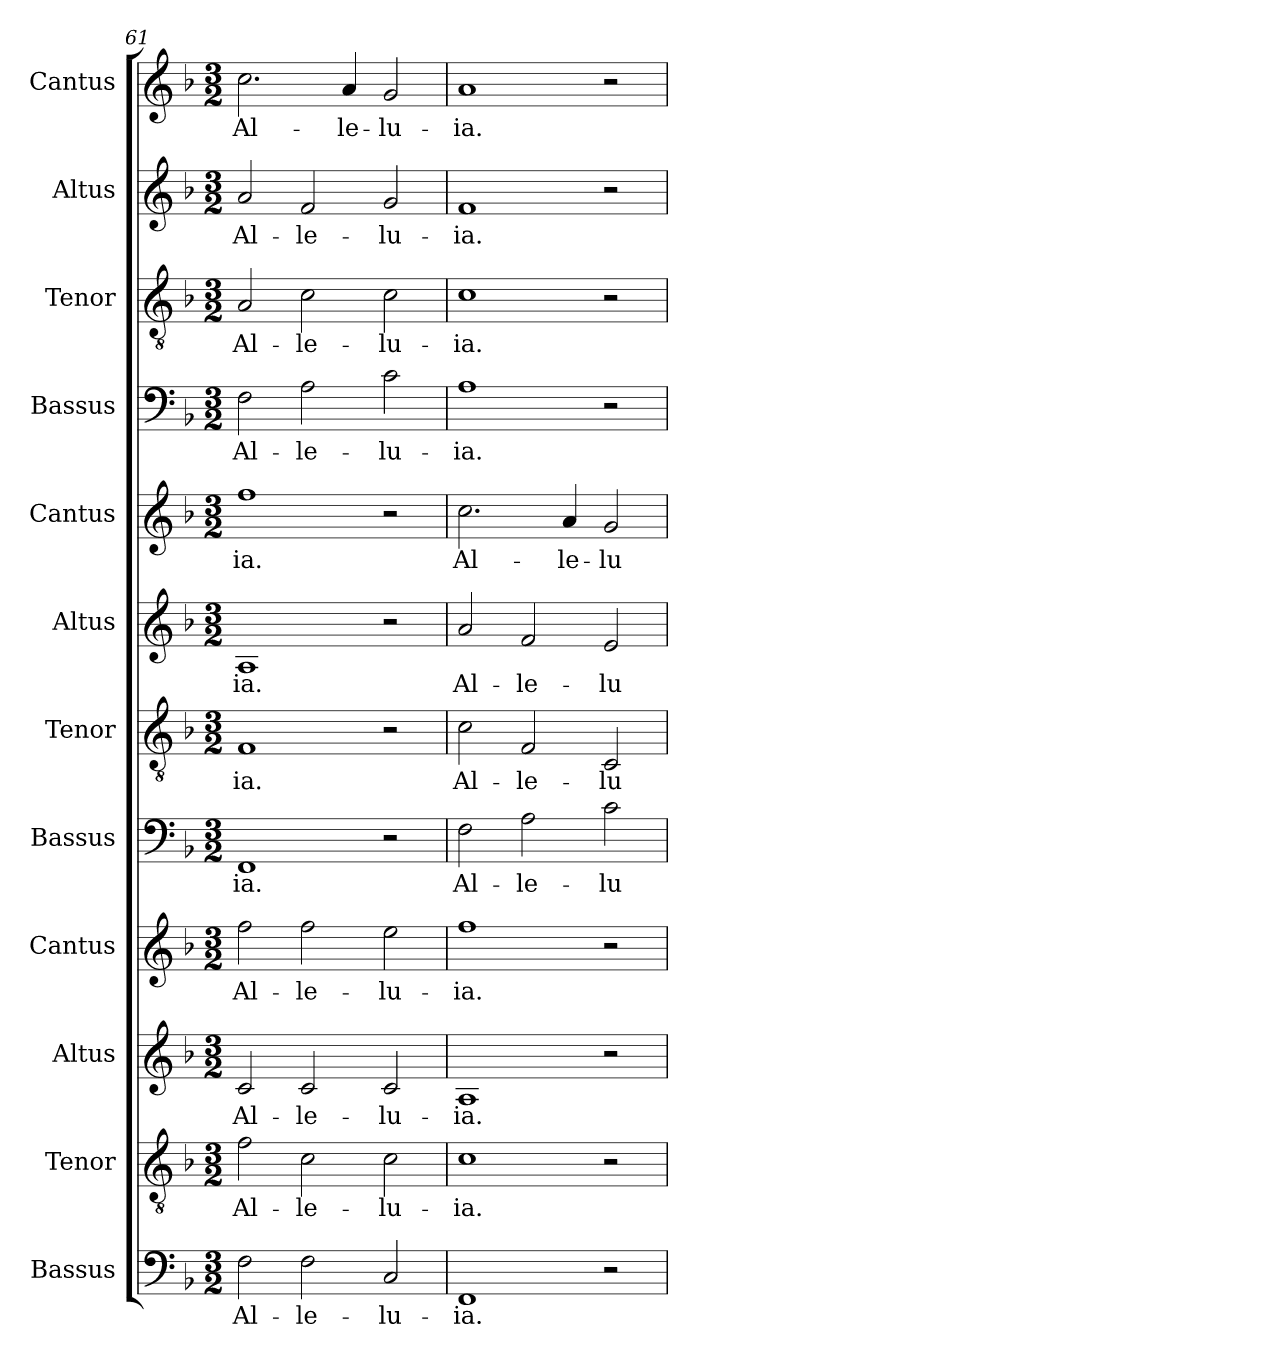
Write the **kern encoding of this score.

**kern	**text	**kern	**text	**kern	**text	**kern	**text	**kern	**text	**kern	**text	**kern	**text	**kern	**text	**kern	**text	**kern	**text	**kern	**text	**kern	**text
*part12	*part12	*part11	*part11	*part10	*part10	*part9	*part9	*part8	*part8	*part7	*part7	*part6	*part6	*part5	*part5	*part4	*part4	*part3	*part3	*part2	*part2	*part1	*part1
*staff12	*staff12	*staff11	*staff11	*staff10	*staff10	*staff9	*staff9	*staff8	*staff8	*staff7	*staff7	*staff6	*staff6	*staff5	*staff5	*staff4	*staff4	*staff3	*staff3	*staff2	*staff2	*staff1	*staff1
*I"Bassus	*	*I"Tenor	*	*I"Altus	*	*I"Cantus	*	*I"Bassus	*	*I"Tenor	*	*I"Altus	*	*I"Cantus	*	*I"Bassus	*	*I"Tenor	*	*I"Altus	*	*I"Cantus	*
*I'B.	*	*I'T.	*	*I'A.	*	*	*	*I'B.	*	*I'T.	*	*I'A.	*	*	*	*I'B.	*	*I'T.	*	*I'A.	*	*	*
*clefF4	*	*clefGv2	*	*clefG2	*	*clefG2	*	*clefF4	*	*clefGv2	*	*clefG2	*	*clefG2	*	*clefF4	*	*clefGv2	*	*clefG2	*	*clefG2	*
*	*	*ITrd7c12	*	*	*	*	*	*	*	*ITrd7c12	*	*	*	*	*	*	*	*ITrd7c12	*	*	*	*	*
*k[b-]	*	*k[b-]	*	*k[b-]	*	*k[b-]	*	*k[b-]	*	*k[b-]	*	*k[b-]	*	*k[b-]	*	*k[b-]	*	*k[b-]	*	*k[b-]	*	*k[b-]	*
*F:	*	*F:	*	*F:	*	*F:	*	*F:	*	*F:	*	*F:	*	*F:	*	*F:	*	*F:	*	*F:	*	*F:	*
*M3/2	*	*M3/2	*	*M3/2	*	*M3/2	*	*M3/2	*	*M3/2	*	*M3/2	*	*M3/2	*	*M3/2	*	*M3/2	*	*M3/2	*	*M3/2	*
=61	=61	=61	=61	=61	=61	=61	=61	=61	=61	=61	=61	=61	=61	=61	=61	=61	=61	=61	=61	=61	=61	=61	=61
!	!LO:LY:b:color=#000000	!	!	!	!	!	!	!	!	!	!	!	!	!	!	!	!	!	!	!	!	!	!
!	!	!	!LO:LY:b:color=#000000	!	!	!	!	!	!	!	!	!	!	!	!	!	!	!	!	!	!	!	!
!	!	!	!	!	!LO:LY:b:color=#000000	!	!	!	!	!	!	!	!	!	!	!	!	!	!	!	!	!	!
!	!	!	!	!	!	!	!LO:LY:b:color=#000000	!	!	!	!	!	!	!	!	!	!	!	!	!	!	!	!
!	!	!	!	!	!	!	!	!	!LO:LY:b:color=#000000	!	!	!	!	!	!	!	!	!	!	!	!	!	!
!	!	!	!	!	!	!	!	!	!	!	!LO:LY:b:color=#000000	!	!	!	!	!	!	!	!	!	!	!	!
!	!	!	!	!	!	!	!	!	!	!	!	!	!LO:LY:b:color=#000000	!	!	!	!	!	!	!	!	!	!
!	!	!	!	!	!	!	!	!	!	!	!	!	!	!	!LO:LY:b:color=#000000	!	!	!	!	!	!	!	!
!	!	!	!	!	!	!	!	!	!	!	!	!	!	!	!	!	!LO:LY:b:color=#000000	!	!	!	!	!	!
!	!	!	!	!	!	!	!	!	!	!	!	!	!	!	!	!	!	!	!LO:LY:b:color=#000000	!	!	!	!
!	!	!	!	!	!	!	!	!	!	!	!	!	!	!	!	!	!	!	!	!	!LO:LY:b:color=#000000	!	!
!	!	!	!	!	!	!	!	!	!	!	!	!	!	!	!	!	!	!	!	!	!	!	!LO:LY:b:color=#000000
2Fi\	Al-	2Fi\	Al-	2ci/	Al-	2ffi\	Al-	1FFi	-ia.	1FFi	-ia.	1Ai	-ia.	1ffi	-ia.	2Fi\	Al-	2AAi/	Al-	2ai/	Al-	2.cci\	Al-
!	!LO:LY:b:color=#000000	!	!	!	!	!	!	!	!	!	!	!	!	!	!	!	!	!	!	!	!	!	!
!	!	!	!LO:LY:b:color=#000000	!	!	!	!	!	!	!	!	!	!	!	!	!	!	!	!	!	!	!	!
!	!	!	!	!	!LO:LY:b:color=#000000	!	!	!	!	!	!	!	!	!	!	!	!	!	!	!	!	!	!
!	!	!	!	!	!	!	!LO:LY:b:color=#000000	!	!	!	!	!	!	!	!	!	!	!	!	!	!	!	!
!	!	!	!	!	!	!	!	!	!	!	!	!	!	!	!	!	!LO:LY:b:color=#000000	!	!	!	!	!	!
!	!	!	!	!	!	!	!	!	!	!	!	!	!	!	!	!	!	!	!LO:LY:b:color=#000000	!	!	!	!
!	!	!	!	!	!	!	!	!	!	!	!	!	!	!	!	!	!	!	!	!	!LO:LY:b:color=#000000	!	!
2Fi\	-le-	2Ci\	-le-	2ci/	-le-	2ffi\	-le-	.	.	.	.	.	.	.	.	2Ai\	-le-	2Ci\	-le-	2fi/	-le-	.	.
!	!	!	!	!	!	!	!	!	!	!	!	!	!	!	!	!	!	!	!	!	!	!	!LO:LY:b:color=#000000
.	.	.	.	.	.	.	.	.	.	.	.	.	.	.	.	.	.	.	.	.	.	4ai/	-le-
!	!LO:LY:b:color=#000000	!	!	!	!	!	!	!	!	!	!	!	!	!	!	!	!	!	!	!	!	!	!
!	!	!	!LO:LY:b:color=#000000	!	!	!	!	!	!	!	!	!	!	!	!	!	!	!	!	!	!	!	!
!	!	!	!	!	!LO:LY:b:color=#000000	!	!	!	!	!	!	!	!	!	!	!	!	!	!	!	!	!	!
!	!	!	!	!	!	!	!LO:LY:b:color=#000000	!	!	!	!	!	!	!	!	!	!	!	!	!	!	!	!
!	!	!	!	!	!	!	!	!	!	!	!	!	!	!	!	!	!LO:LY:b:color=#000000	!	!	!	!	!	!
!	!	!	!	!	!	!	!	!	!	!	!	!	!	!	!	!	!	!	!LO:LY:b:color=#000000	!	!	!	!
!	!	!	!	!	!	!	!	!	!	!	!	!	!	!	!	!	!	!	!	!	!LO:LY:b:color=#000000	!	!
!	!	!	!	!	!	!	!	!	!	!	!	!	!	!	!	!	!	!	!	!	!	!	!LO:LY:b:color=#000000
2Ci/	-lu-	2Ci\	-lu-	2ci/	-lu-	2eei\	-lu-	2r	.	2r	.	2r	.	2r	.	2ci\	-lu-	2Ci\	-lu-	2gi/	-lu-	2gi/	-lu-
=62	=62	=62	=62	=62	=62	=62	=62	=62	=62	=62	=62	=62	=62	=62	=62	=62	=62	=62	=62	=62	=62	=62	=62
!	!LO:LY:b:color=#000000	!	!	!	!	!	!	!	!	!	!	!	!	!	!	!	!	!	!	!	!	!	!
!	!	!	!LO:LY:b:color=#000000	!	!	!	!	!	!	!	!	!	!	!	!	!	!	!	!	!	!	!	!
!	!	!	!	!	!LO:LY:b:color=#000000	!	!	!	!	!	!	!	!	!	!	!	!	!	!	!	!	!	!
!	!	!	!	!	!	!	!LO:LY:b:color=#000000	!	!	!	!	!	!	!	!	!	!	!	!	!	!	!	!
!	!	!	!	!	!	!	!	!	!LO:LY:b:color=#000000	!	!	!	!	!	!	!	!	!	!	!	!	!	!
!	!	!	!	!	!	!	!	!	!	!	!LO:LY:b:color=#000000	!	!	!	!	!	!	!	!	!	!	!	!
!	!	!	!	!	!	!	!	!	!	!	!	!	!LO:LY:b:color=#000000	!	!	!	!	!	!	!	!	!	!
!	!	!	!	!	!	!	!	!	!	!	!	!	!	!	!LO:LY:b:color=#000000	!	!	!	!	!	!	!	!
!	!	!	!	!	!	!	!	!	!	!	!	!	!	!	!	!	!LO:LY:b:color=#000000	!	!	!	!	!	!
!	!	!	!	!	!	!	!	!	!	!	!	!	!	!	!	!	!	!	!LO:LY:b:color=#000000	!	!	!	!
!	!	!	!	!	!	!	!	!	!	!	!	!	!	!	!	!	!	!	!	!	!LO:LY:b:color=#000000	!	!
!	!	!	!	!	!	!	!	!	!	!	!	!	!	!	!	!	!	!	!	!	!	!	!LO:LY:b:color=#000000
1FFi	-ia.	1Ci	-ia.	1Ai	-ia.	1ffi	-ia.	2Fi\	Al-	2Ci\	Al-	2ai/	Al-	2.cci\	Al-	1Ai	-ia.	1Ci	-ia.	1fi	-ia.	1ai	-ia.
!	!	!	!	!	!	!	!	!	!LO:LY:b:color=#000000	!	!	!	!	!	!	!	!	!	!	!	!	!	!
!	!	!	!	!	!	!	!	!	!	!	!LO:LY:b:color=#000000	!	!	!	!	!	!	!	!	!	!	!	!
!	!	!	!	!	!	!	!	!	!	!	!	!	!LO:LY:b:color=#000000	!	!	!	!	!	!	!	!	!	!
.	.	.	.	.	.	.	.	2Ai\	-le-	2FFi/	-le-	2fi/	-le-	.	.	.	.	.	.	.	.	.	.
!	!	!	!	!	!	!	!	!	!	!	!	!	!	!	!LO:LY:b:color=#000000	!	!	!	!	!	!	!	!
.	.	.	.	.	.	.	.	.	.	.	.	.	.	4ai/	-le-	.	.	.	.	.	.	.	.
!	!	!	!	!	!	!	!	!	!LO:LY:b:color=#000000	!	!	!	!	!	!	!	!	!	!	!	!	!	!
!	!	!	!	!	!	!	!	!	!	!	!LO:LY:b:color=#000000	!	!	!	!	!	!	!	!	!	!	!	!
!	!	!	!	!	!	!	!	!	!	!	!	!	!LO:LY:b:color=#000000	!	!	!	!	!	!	!	!	!	!
!	!	!	!	!	!	!	!	!	!	!	!	!	!	!	!LO:LY:b:color=#000000	!	!	!	!	!	!	!	!
2r	.	2r	.	2r	.	2r	.	2ci\	-lu-	2CCi/	-lu-	2ei/	-lu-	2gi/	-lu-	2r	.	2r	.	2r	.	2r	.
=	=	=	=	=	=	=	=	=	=	=	=	=	=	=	=	=	=	=	=	=	=	=	=
*-	*-	*-	*-	*-	*-	*-	*-	*-	*-	*-	*-	*-	*-	*-	*-	*-	*-	*-	*-	*-	*-	*-	*-
